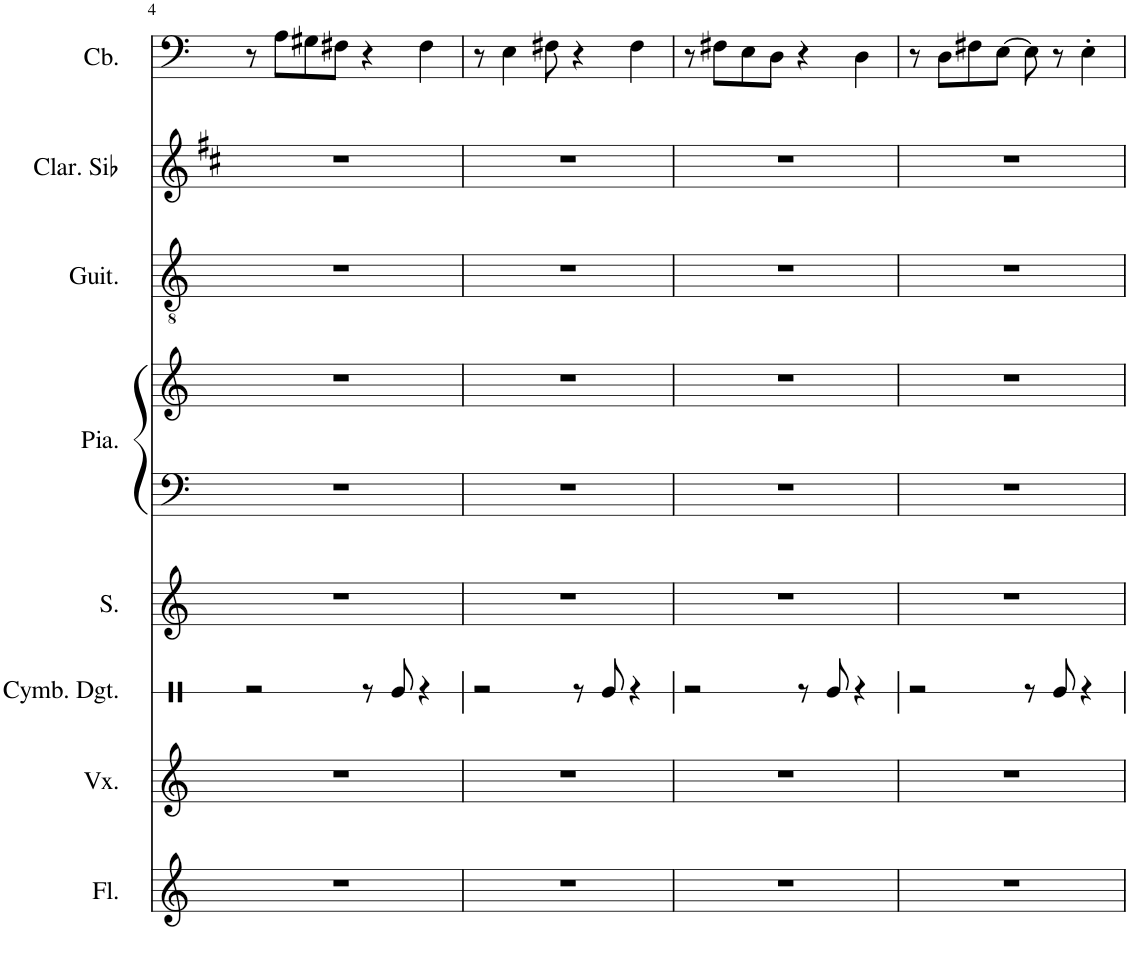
**kern	**kern	**kern	**kern	**kern	**kern	**kern	**kern	**kern
*part8	*part7	*part6	*part5	*part4	*part4	*part3	*part2	*part1
*staff9	*staff8	*staff7	*staff6	*staff5	*staff4	*staff3	*staff2	*staff1
*I"Flûte	*I"Voix, Voice Ohh	*I"Cymbales à doigts, Percusión	*I"Soprano, Voice Ahh	*I"Piano	*	*I"Guitare classique	*I"Clarinette en Sib	*I"Contrebasse
*I'Fl.	*I'Vx.	*I'Cymb. Dgt.	*I'S.	*I'Pia.	*	*I'Guit.	*I'Clar. Sib	*I'Cb.
!!LO:PB:g=z
*clefG2	*clefG2	*clefX	*clefG2	*clefF4	*clefG2	*clefGv2	*clefG2	*clefF4
*	*	*	*	*	*	*	*Trd1c2	*Trd7c12
*k[]	*k[]	*k[]	*k[]	*k[]	*k[]	*k[]	*k[f#c#]	*k[]
*M4/4	*M4/4	*M4/4	*M4/4	*M4/4	*M4/4	*M4/4	*M4/4	*M4/4
=4	=4	=4	=4	=4	=4	=4	=4	=4
1r	1r	2r	1r	1r	1r	1r	1r	8r
.	.	.	.	.	.	.	.	8A\L
.	.	.	.	.	.	.	.	8G#X\
.	.	.	.	.	.	.	.	8F#X\J
.	.	8r	.	.	.	.	.	4r
.	.	8Re/	.	.	.	.	.	.
.	.	4r	.	.	.	.	.	4F#\
=5	=5	=5	=5	=5	=5	=5	=5	=5
1r	1r	2r	1r	1r	1r	1r	1r	8r
.	.	.	.	.	.	.	.	4E\
.	.	.	.	.	.	.	.	8F#X\
.	.	8r	.	.	.	.	.	4r
.	.	8Re/	.	.	.	.	.	.
.	.	4r	.	.	.	.	.	4F#\
=6	=6	=6	=6	=6	=6	=6	=6	=6
1r	1r	2r	1r	1r	1r	1r	1r	8r
.	.	.	.	.	.	.	.	8F#X\L
.	.	.	.	.	.	.	.	8E\
.	.	.	.	.	.	.	.	8D\J
.	.	8r	.	.	.	.	.	4r
.	.	8Re/	.	.	.	.	.	.
.	.	4r	.	.	.	.	.	4D\
=7	=7	=7	=7	=7	=7	=7	=7	=7
1r	1r	2r	1r	1r	1r	1r	1r	8r
.	.	.	.	.	.	.	.	8D\L
.	.	.	.	.	.	.	.	8F#X\
.	.	.	.	.	.	.	.	[8E\J
.	.	8r	.	.	.	.	.	8E\]
.	.	8Re/	.	.	.	.	.	8r
.	.	4r	.	.	.	.	.	4E'\
=	=	=	=	=	=	=	=	=
*-	*-	*-	*-	*-	*-	*-	*-	*-
